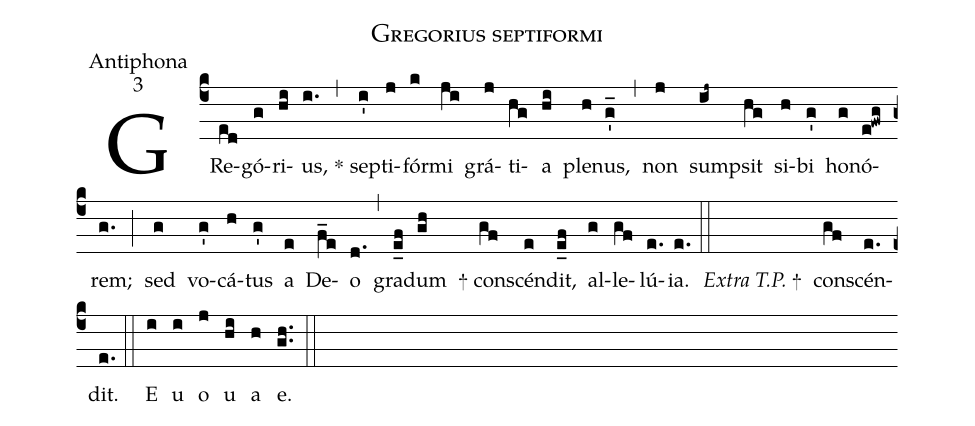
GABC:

name:Gregorius septiformi;
office-part:Antiphona;
mode:3;
%%
(c4)GRe(ed)gó(g)ri(hi)us,(i.) *(,)sep(i')ti(j)fór(k)mi(ji) grá(j)ti(hg)a(hi) ple(h)nus,(g'_) (,)non(j) sum(ij~)psit(hg) si(h)bi(g') ho(g)nó(e!fwg)rem;(g.) (;)sed(g) vo(g')cá(h)tus(g') a(e) De(f_e)o(d.) (,)gra(e_f)dum(gh) + con(gf)scén(e)dit,(e_f) al(g)le(gf)lú(e.)ia.(e.) (::)<i>Extra T.P.</i> + ()cons(gf)cén(e.)dit.(e.) (::)E(i) u(i) o(j) u(hi) a(h) e.(gh..) (::) (               )
